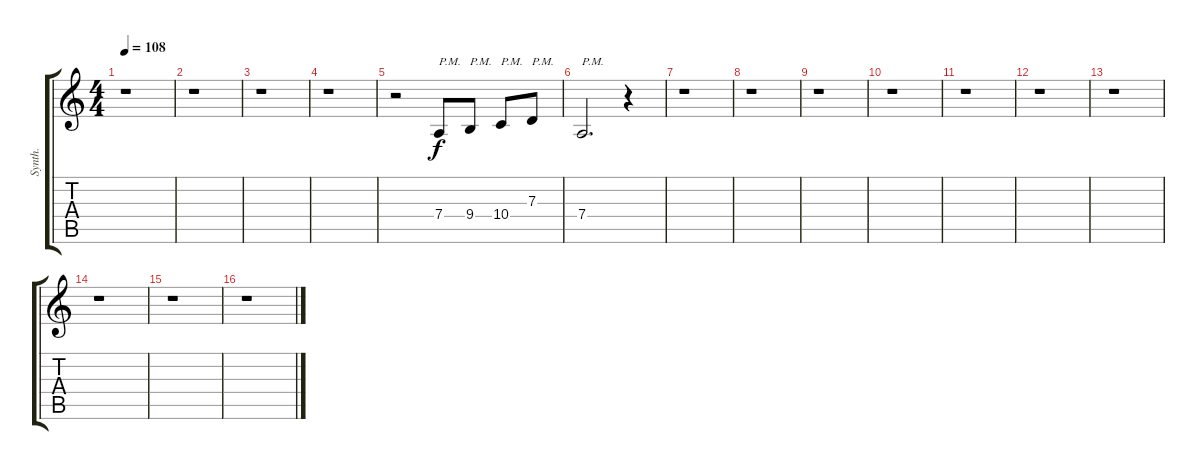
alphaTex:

\track ("Synth." "Synth.") {instrument reedorgan}
\staff {score tabs}
\tuning (E4 B3 G3 D3 A2 E2) {hide}
\ts (4 4)
\tempo 108
\clef g2
\ks c
r.1{dy f instrument reedorgan} |
r.1 |
r.1 |
r.1 |
r.2 7.4.8{txt "P.M."} 9.4.8{txt "P.M."} 10.4.8{txt "P.M."} 7.3.8{txt "P.M."} |
7.4.2{d txt "P.M."} r.4 |
r.1 |
r.1 |
r.1 |
r.1 |
r.1 |
r.1 |
r.1 |
r.1 |
r.1 |
r.1
